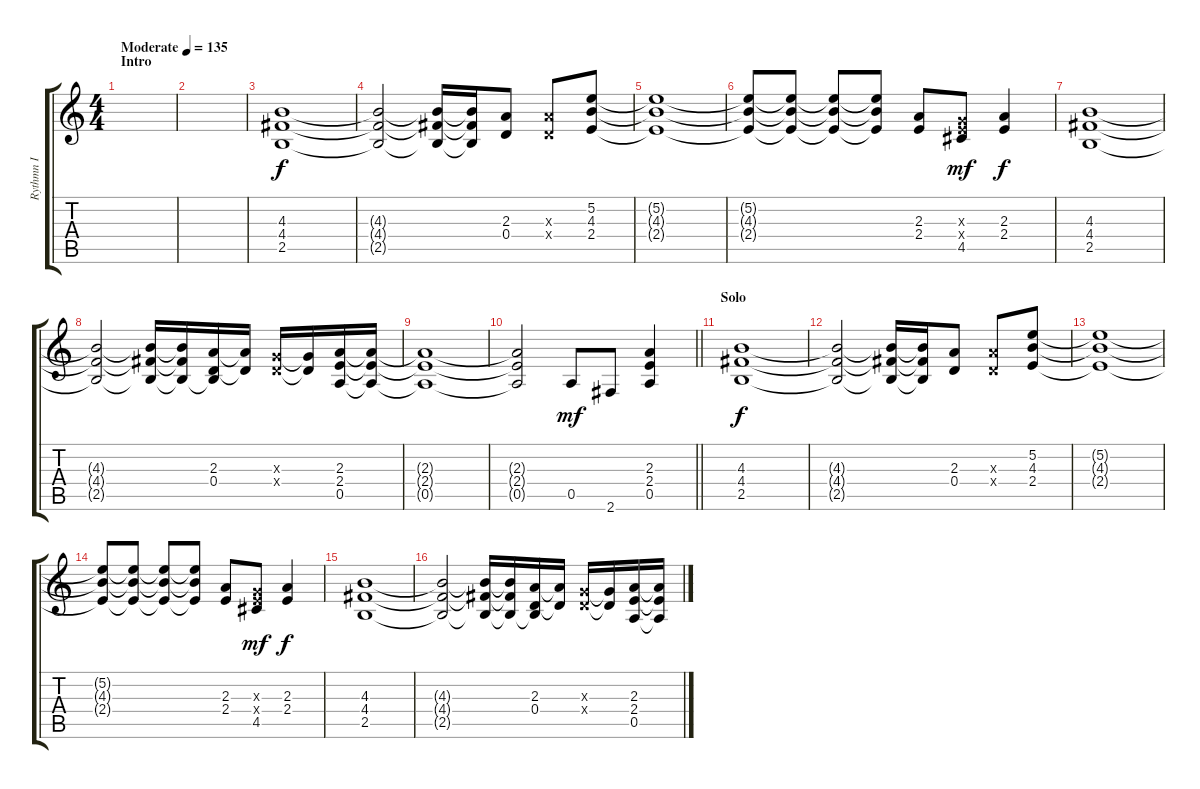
\track ("Rythmn I" "Rythmn I") {instrument overdrivenguitar}
\staff {score tabs}
\tuning (E4 B3 G3 D3 A2 E2) {hide}
\ts (4 4)
\section ("" "Intro")
\tempo (135 "Moderate")
\clef g2
\ks c
|
|
(4.3 4.4 2.5).1 |
(4.3{t} 4.4{t} 2.5{t}).2 (4.3{t} 4.4{t} 2.5{t}).16 (4.3{t} 4.4{t} 2.5{t}).16 (2.3 0.4).8 (2.3{x} 0.4{x}).8 (5.2 4.3 2.4).8 |
(5.2{t} 4.3{t} 2.4{t}).1 |
(5.2{t} 4.3{t} 2.4{t}).8 (5.2{t} 4.3{t} 2.4{t}).8 (5.2{t} 4.3{t} 2.4{t}).8 (5.2{t} 4.3{t} 2.4{t}).8 (2.3 2.4).8 (0.3{x} 2.4{x} 4.5).8{dy mf} (2.3 2.4).4{dy f} |
(4.3 4.4 2.5).1 |
(4.3{t} 4.4{t} 2.5{t}).2 (4.3{t} 4.4{t} 2.5{t}).16 (4.3{t} 4.4{t} 2.5{t}).16 (2.3 0.4 2.5{t}).16 (2.3{t} 0.4{t}).16 (0.3{x} 0.4{x}).16 (0.3{t} 0.4{t}).16 (2.3 2.4 0.5).16 (2.3{t} 2.4{t} 0.5{t}).16 |
(2.3{t} 2.4{t} 0.5{t}).1 |
\barLineRight lightlight
(2.3{t} 2.4{t} 0.5{t}).2 0.5.8{dy mf} 2.6.8 (2.3 2.4 0.5).4 |
\section ("" "Solo")
(4.3 4.4 2.5).1{dy f} |
(4.3{t} 4.4{t} 2.5{t}).2 (4.3{t} 4.4{t} 2.5{t}).16 (4.3{t} 4.4{t} 2.5{t}).16 (2.3 0.4).8 (2.3{x} 0.4{x}).8 (5.2 4.3 2.4).8 |
(5.2{t} 4.3{t} 2.4{t}).1 |
(5.2{t} 4.3{t} 2.4{t}).8 (5.2{t} 4.3{t} 2.4{t}).8 (5.2{t} 4.3{t} 2.4{t}).8 (5.2{t} 4.3{t} 2.4{t}).8 (2.3 2.4).8 (0.3{x} 2.4{x} 4.5).8{dy mf} (2.3 2.4).4{dy f} |
(4.3 4.4 2.5).1 |
(4.3{t} 4.4{t} 2.5{t}).2 (4.3{t} 4.4{t} 2.5{t}).16 (4.3{t} 4.4{t} 2.5{t}).16 (2.3 0.4 2.5{t}).16 (2.3{t} 0.4{t}).16 (0.3{x} 0.4{x}).16 (0.3{t} 0.4{t}).16 (2.3 2.4 0.5).16 (2.3{t} 2.4{t} 0.5{t}).16
